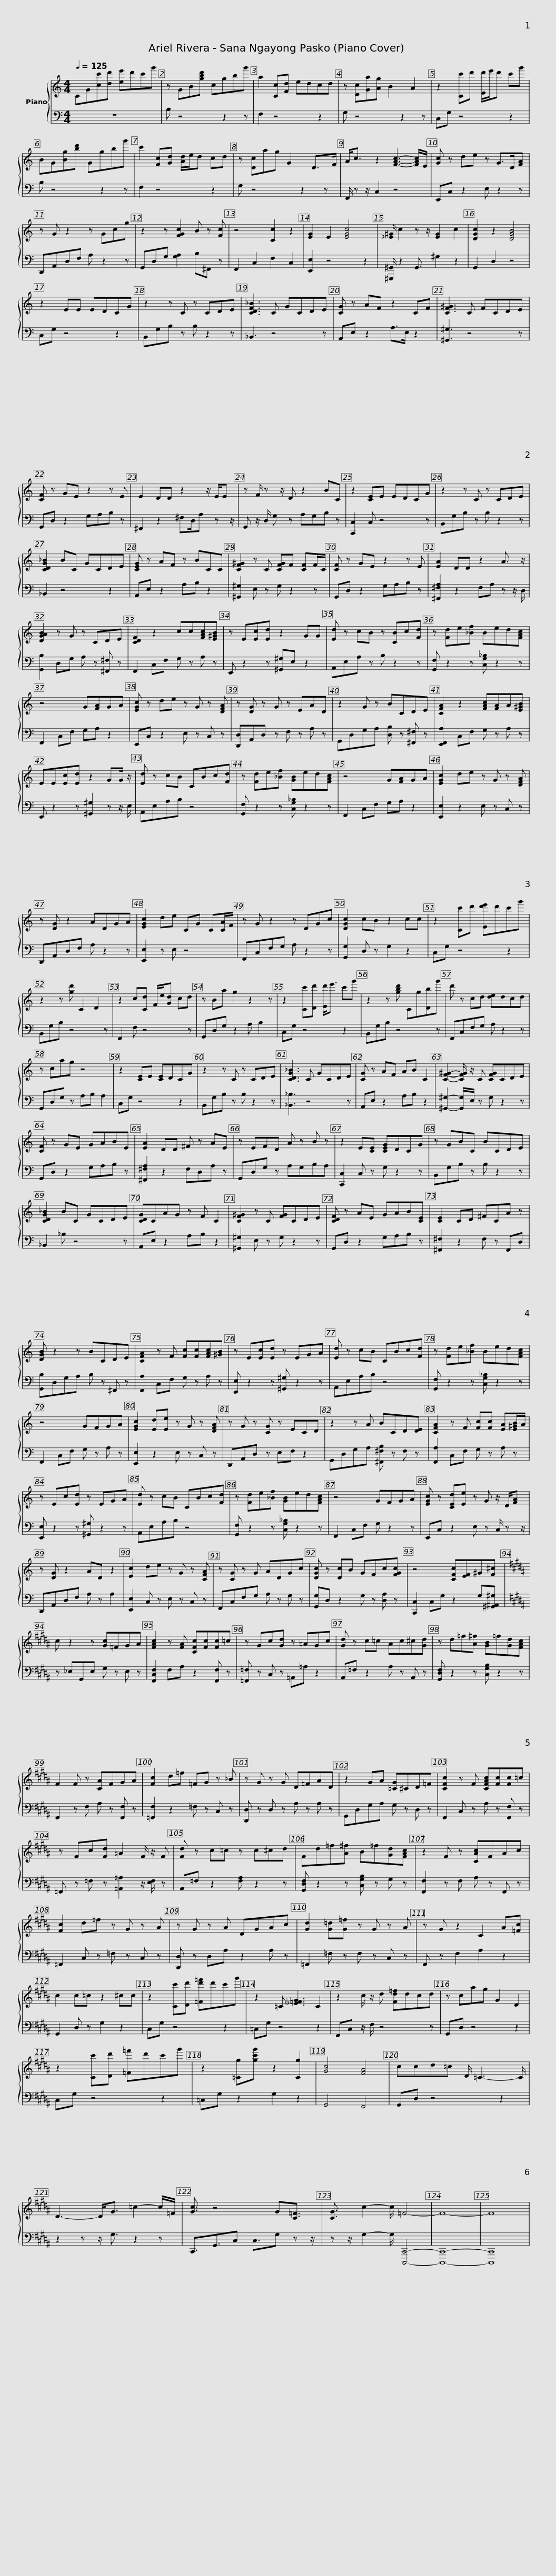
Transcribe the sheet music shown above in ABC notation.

X:1
%%score { 1 | 2 }
L:1/8
Q:1/4=125
M:4/4
I:linebreak $
K:C
V:1 treble
V:2 bass
V:1
 CG[cc'][dd'] [ee']d'c'g' | z GB[gbd'] cgbg' | a2 [Cc][Fd] edcd | z [Dc][Ga][Ag] B2 A2 |$ z2 [Cc']d' [Ed']/e'/d' c'g' | %5
 BG[Bg][bd'] Ggbg' | c'2 [Fc][Gd] [Ad]/e/d cd | z [Dc]ag G2 D>F | A<c z2 [FAc]3- [FAc]/E/ |$ [Gc] z de z G>D[FA] | %10
 z G z2 z Gcg | z2 z [FGc]2 B z [Fc] | z4 [Cc]2 z2 | [EG]2 E2 [EGc]4 | [_E^G]/ c2 z z/ [EG]2 c2 |$ %15
 [DGc]2 z2 [DGB]4 | z2 EE EDCG | z2 z C z CDE | [CDF_B]3 C GCDE | [CG] z AF z2 CF | %20
 [CF^G]3 C FCDE |$ [CF] z GE z2 z E | E2 DD z2 z/ E/E | z F/ z z/ D z2 BC | z2 [CE]E EDCG |$ %25
 z2 z C z CDE | [CDG_B]2 BC GCDE | [CEG] z AF z BCC | [CF^G]2 z C [CFG]F [CF]F/C/ | [CF] z GE z2 z E |$ %30
 [EA]2 DD z2 A3/2 z/ | [DGAB]2 z G z CDE | [CDF]2 z2 cc[FAc][E^GB] | z E[Ec][Ed] z2 GG | [Ed] z cB z [CB]c[Fd] |$ %35
 z [Fd]e[_Bf] Bed[FAc] | z4 G[FA]GA | [EGc] z de z G z [DFA] | z [DG] z G z EAD | z2 G z BCDE |$ %40
 [CFA]2 z2 [FAc][FA]A[E^GB] | EE[Ec][Ed] z2 GG/ z/ | [Ed] z cB CBc[Fd] | z [Fd]e[_Bf] [GB]ed[FAc] | z4 G[FA]GA |$ %45
 [EGc]2 de z G z [DFA] | z [DG] z2 ADGA | [EGc]2 de CG C[CA]/F/ | z G z2 z DGc | [DGc]2 cB z2 cc |$ %50
 z2 [Cc']d' [Ed'e']d'c'g' | z2 z [gd'] C2 D2 | z2 c[Cd] F/e/[Gd] cd | z Ba g2 z2 z | z2 [Cc'][Dd'] [Ed']<e' c'g' |$ %55
 z2 z [gbd'] Cg[Db]g' | d' z cd [de]dcd | z cag z4 | z2 [CE]E [CE]DCG | z2 z C z CDE |$ %60
 [CDG_B]3 C GCDE | [CG] z AF AB C2 | [CF^G]2- [CFG]/ z/ C [CFG]CDE | [CF] z GE GABE | [EA]2 DD ^F z AE |$ %65
 z EFD A z B z | z2 E[CE] [CEG]DCG | z GBC BCDE | [CDG_B]2 BC GCDE | [CDG]CAG z F C2 |$ %70
 [CF^G]2 z C [FG]CDE | [CDF] z AE GAB[CE] | [CE]2 CD ^FCA z | [DGB] z2 z BCDE | [CFA]2 z F [Fc][Fc][FAc][^GB] |$ %75
 z E[Ec][Ed] z EGA | [Ed] z cB CBc[Fd] | z [Fd]e[_Bf] Bed[FAc] | z4 GFGA | [EGc]2 [Ed][Ee] z G z [DFA] |$ %80
 z G z [CG] z ECD | z2 z A BCD[DE] | [CFA]2 z F [Fc][Fc] [EA][E^GB]/A/ | z Ec[Ed] z EGA | [Ed] z cB CBc[Fd] |$ %85
 z [Fd]e[_Bf] [GB]ed[FAc] | z4 GFGA | [EGc] z [CEd][Ee] z G z/ D/[FA] | z [DG] z2 AD z2 | [Ec]2 de z G z [CFA] |$ %90
 z [CG] z G ADGc | [DGc] z [Dc]B GFc[FGc] | z4 [CFc][EF]^G[F^c] |[K:B] c z2 z [Gc]=FGA |$ [FAc]2 z [FA] [CFc][Fc][Fc]=c | %95
 z Gc[Gd] z =AGc | [Gd] z c=c Ac^c[Gd] | z d=f[A^f] [GB]=f[Gd][FAc] |$ F2 F z [CA]FGA | [Fc]2 d=f =FG z _B | %100
 z G z G D=FAD | z2 GA [=CG]^CD=F |$ [CFc]2 z F [CFAc][Fc][Fc]=c | z Fc[Fd] =A2 F/ z/ F | [Fd] z c=c z c^cd | %105
 Fd=f[A^f] B=f[Gd][FAc] |$ z2 F z [CAc]FAc | [Fc]2 d=f z G z A | z G z A DGAc | [Gd]2 [G=d][G=f] z G z A |$ %110
 z G z2 C2 A[=Fc] | c2 c=c z2 ^cc | z2 [Cc'][Dd'] [=Fd'=f']d'c'g' | z2 =C [_E=FG]3 C2 | z2 c/ z/ d [Fd=f]dcd |$ %115
 z cag G2 D2 | z2 [Cc'][Dd'] [=F=f']d'c'g' | z2 [=Cg][gc'g'] z2 [Cg]2 | [Gc]4 [FA]4 | ccd=c D/ =C3- C/ |$ %120
 D3- D<G =c2- c/=F/ | [Gc]3/2 z4 G[C=F]3/2 | [CG]3/2 c2- c/ =F4- | F8- | F8 | %125
V:2
 z8 | B, z4 z2 z | F,2 z4 z2 | G, z4 z2 z |$ C,G, z4 z2 | %5
 B, z4 z2 z | F,2 z4 z2 | G, z4 z2 z | F,,/ z z/ C,2 z4 |$ E,,C, z2 E, z2 z | %10
 D,,A,,D,F, A, z2 z | G,,D,G, [G,A,]2 B,^F,, z | F,,2 C,2 F,2 C,2 | [E,,E,]2 z4 z2 | [^G,,,^G,,]/ z2 G,,3/2 ^G,2 z2 |$ %15
 G,,2 D,2 z4 | C,G, z4 z2 | B,,G,B, z B, z2 z | _B,,3 z4 z | A,,E, z2 A,>E, z2 | %20
 [^G,,^G,]3 z4 z |$ G,,D, z2 G,A,B, z | ^F,,2 z2 ^F,D,/A, z z/ | G,, z/ D,/ G, z A,G,B, z | [C,,C,]2 C, z4 z |$ %25
 B,,G,B, z B, z2 z | _B,,2 z4 z2 | A,,E, z2 A,B, z2 | [^G,,^G,]2 E, z G, z2 z | G,,D, z2 G,A,B, z |$ %30
 [^F,,^F,A,]2 z2 F,A, z z/ D,/ | [G,,B,]2 D,G, A, z [^F,,^F,] z | F,,2 C,F, G, z A, z | E,, z2 z [^G,,^G,]E, z2 | A,,E,A, z B, z2 z |$ %35
 [G,,F,] z2 z [C,G,_B,] z2 z | F,,2 C,F, G,A, z2 | E,,C, z2 E, z C, z | [D,,D,]A,,D, z F, z A, z | G,,D,G,A, [D,B,] z [^F,,^F,] z |$ %40
 [E,,F,,A,]2 C,F, G, z A, z | E,, z2 z [^G,,^G,]2 z z/ E,/ | A,,E,A,B, z4 | [G,,F,] z2 z [C,G,_B,] z2 z | F,,2 C,F, G,A, z2 |$ %45
 [E,,E,]2 z2 E, z C, z | D,,A,,D,F, A, z2 z | [E,,E,]2 z E, z4 | F,,C,F,G, A, z2 z | [G,,G,]2 D, z G,2 z2 |$ %50
 C,G, z4 z2 | B,,G,B, z4 z | F,,2 F, z4 z | G,,D,G, z2 A, B,2 | C,G, z4 z2 |$ %55
 B,,G,B, z4 z | F,,C,F,G, A, z2 z | G,,D,G, z A,B, A,2 | C,G, z4 z2 | B,,G,B, z B, z2 z |$ %60
 [_B,,_B,]3 z4 z | A,,E, z2 A,B, z2 | [^G,,^G,]2- [G,,G,]/E,/ z G, z2 z | G,,D, z2 G,A,B, z | [^F,,^F,A,]2 z2 F,D,A, z |$ %65
 G,,D,G, z A,G,B,A, | [C,,C,]2 C, z G, z2 z | B,,G,B, z B, z2 z | _B,,2 _B, z4 z | A,,E, z2 A,B, z2 |$ %70
 [^G,,^G,]2 E, z G, z2 z | G,,D, z2 G,A,B, z | [^F,,^F,]2 z2 F, z F,,D, | [G,,B,]D,G,A, B, z ^F,, z | [F,,A,]2 C,F, G, z A, z |$ %75
 [E,,E,] z2 z [^G,,^G,] z2 z | A,,E,A,B, z4 | [G,,F,] z2 z [C,G,_B,] z2 z | F,,2 C,F, G, z A, z | [E,,E,]2 z2 E, z C, z |$ %80
 D,,A,,D, z E,F, z2 | G,,D,G,A, [^F,,^F,B,] z F, z | [F,,A,]2 C,F, G, z A, z | [E,,E,] z2 z [^G,,^G,] z2 z | A,,E,A,B, z4 |$ %85
 [G,,F,] z2 z [C,G,_B,] z2 z | F,,2 C,F, G, z2 z | E,,C, z2 E, z C,/ z z/ | D,,A,,D,F, A, z A,2 | [E,,E,]2 C, z E, z C, z |$ %90
 F,,C,F,G, A, z G, z | [G,,G,]D, z2 G, z [D,A,] z | [C,,C,]2 C,G, z2 G,[^G,,^A,,^G,] |[K:B] z _E,G,,E, G, z E, z |$ [F,,C,F,]2 F,A, z2 [F,,F,] z | %95
 [=F,,=F,] z C, z =A,,=A, z2 | A,,=F, z2 A, z A,, z | [G,,D,F,] z2 z [C,G,B,] z2 z |$ F,,2 z F, A, z [F,,F,] z | [=F,,F,]2 z2 =F, z C, z | %100
 [D,,D,] z D, z A, z A, z | G,,D,G,A, G, z D, z |$ F,,2 C, z A, z [F,,F,] z | =F,, z =F, z [=A,,=A,]2 z/ [E,F,]/ z | A,,=F, z2 [F,A,] z2 z | %105
 [G,,D,F,] z2 z [C,G,B,] z G, z |$ [F,,F,]2 z F, A, z F,, z | =F,,2 C, z =F, z C, z | [D,,D,] z D,A, z2 A, z | =F,,2 =F, z F, z C, z |$ %110
 F,, z F,2 A,2 z2 | G,,2 D, z G,2 z2 | C,G, z4 z2 | =C,G, z4 z2 | F,,C, z/ F,/ z4 z |$ %115
 G,,D, z4 z2 | C,G, z4 z2 | =C,G, z2 G,2 z2 | G,,4 F,,4 | G,,D, z4 z2 |$ %120
 z2 z z/ G,3/2 z2 z | C,,3/2G,,3/2C, C,3/2G, z z/ | z z/ G,2- G,/ [C,,,C,,]4- | [C,,,C,,]8- | [C,,,C,,]8 | %125
